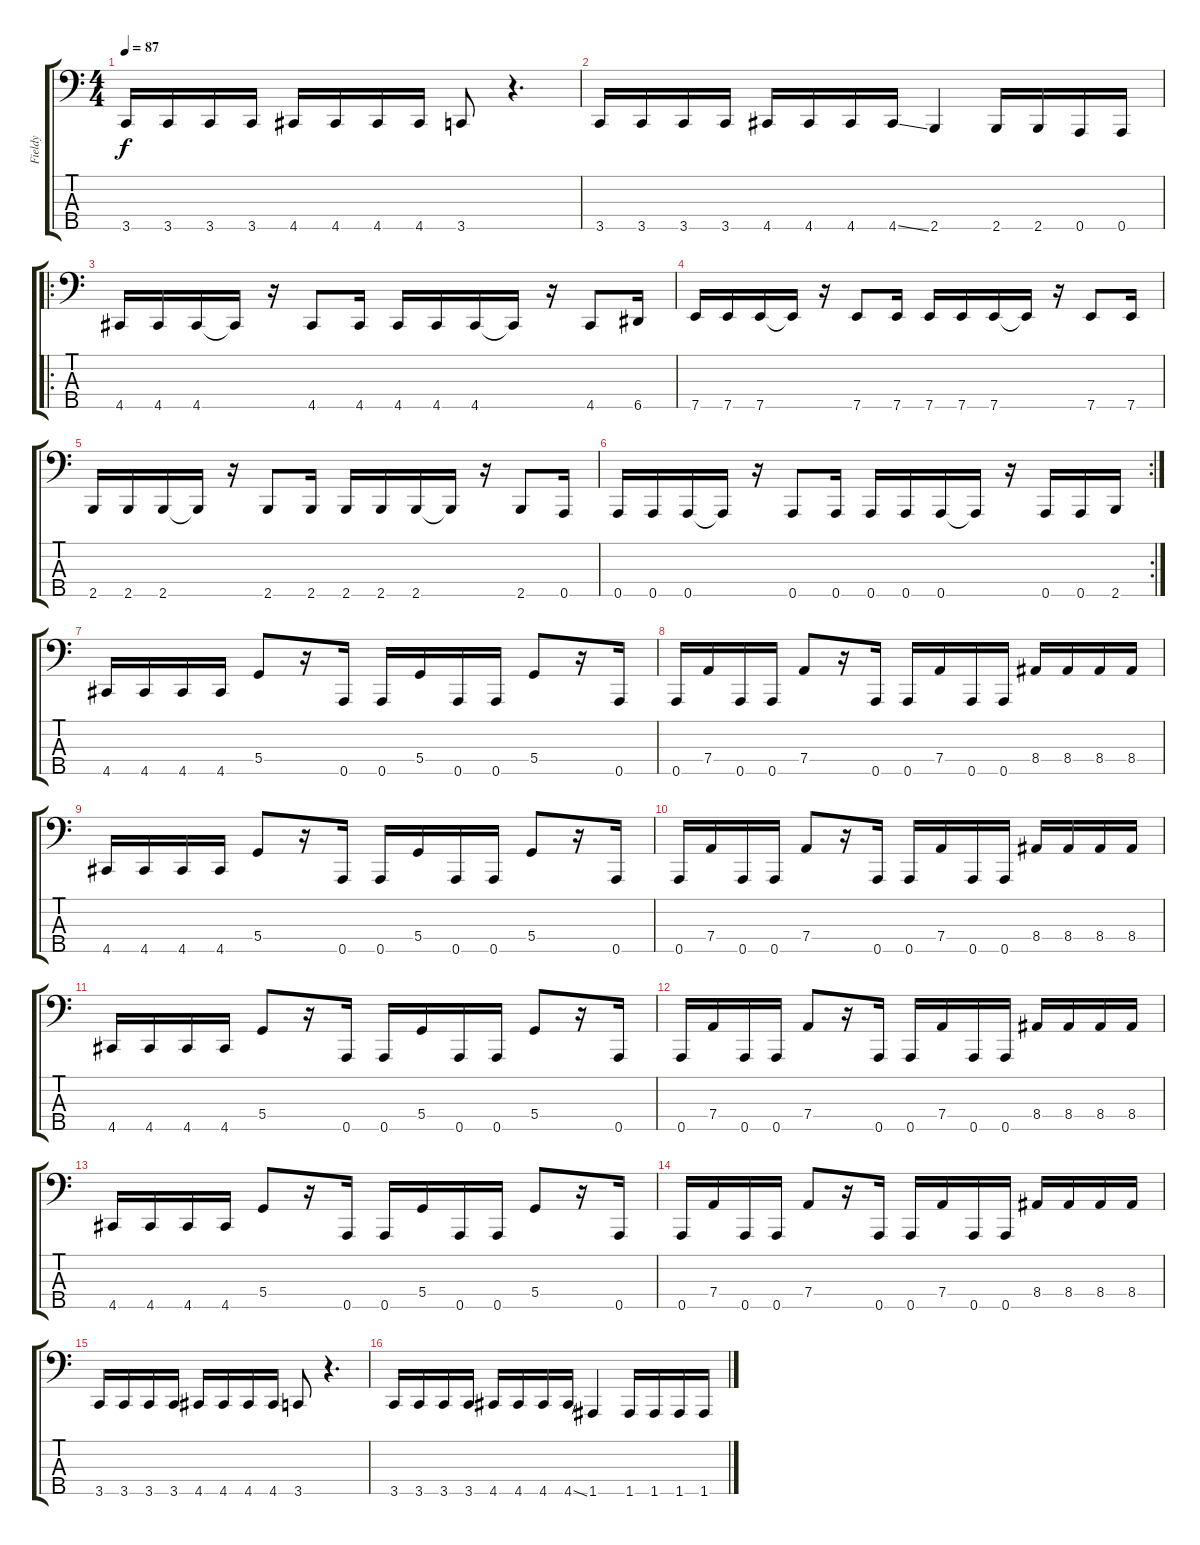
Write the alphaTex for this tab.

\track ("Fieldy" "Fieldy") {instrument slapbass1}
\staff {score tabs}
\tuning (F2 C2 G1 D1 A0) {hide}
\ts (4 4)
\tempo 87
\clef f4
\ks c
3.5.16{dy f} 3.5.16 3.5.16 3.5.16 4.5.16 4.5.16 4.5.16 4.5.16 3.5.8 r.4{d} |
3.5.16 3.5.16 3.5.16 3.5.16 4.5.16 4.5.16 4.5.16 4.5{ss}.16 2.5.4 2.5.16 2.5.16 0.5.16 0.5.16 |
\ro
4.5.16 4.5.16 4.5.16 4.5{t}.16 r.16 4.5.8 4.5.16 4.5.16 4.5.16 4.5.16 4.5{t}.16 r.16 4.5.8 6.5.16 |
7.5.16 7.5.16 7.5.16 7.5{t}.16 r.16 7.5.8 7.5.16 7.5.16 7.5.16 7.5.16 7.5{t}.16 r.16 7.5.8 7.5.16 |
2.5.16 2.5.16 2.5.16 2.5{t}.16 r.16 2.5.8 2.5.16 2.5.16 2.5.16 2.5.16 2.5{t}.16 r.16 2.5.8 0.5.16 |
\rc 2
0.5.16 0.5.16 0.5.16 0.5{t}.16 r.16 0.5.8 0.5.16 0.5.16 0.5.16 0.5.16 0.5{t}.16 r.16 0.5.16 0.5.16 2.5.16 |
4.5.16 4.5.16 4.5.16 4.5.16 5.4.8 r.16 0.5.16 0.5.16 5.4.16 0.5.16 0.5.16 5.4.8 r.16 0.5.16 |
0.5.16 7.4.16 0.5.16 0.5.16 7.4.8 r.16 0.5.16 0.5.16 7.4.16 0.5.16 0.5.16 8.4.16 8.4.16 8.4.16 8.4.16 |
4.5.16 4.5.16 4.5.16 4.5.16 5.4.8 r.16 0.5.16 0.5.16 5.4.16 0.5.16 0.5.16 5.4.8 r.16 0.5.16 |
0.5.16 7.4.16 0.5.16 0.5.16 7.4.8 r.16 0.5.16 0.5.16 7.4.16 0.5.16 0.5.16 8.4.16 8.4.16 8.4.16 8.4.16 |
4.5.16 4.5.16 4.5.16 4.5.16 5.4.8 r.16 0.5.16 0.5.16 5.4.16 0.5.16 0.5.16 5.4.8 r.16 0.5.16 |
0.5.16 7.4.16 0.5.16 0.5.16 7.4.8 r.16 0.5.16 0.5.16 7.4.16 0.5.16 0.5.16 8.4.16 8.4.16 8.4.16 8.4.16 |
4.5.16 4.5.16 4.5.16 4.5.16 5.4.8 r.16 0.5.16 0.5.16 5.4.16 0.5.16 0.5.16 5.4.8 r.16 0.5.16 |
0.5.16 7.4.16 0.5.16 0.5.16 7.4.8 r.16 0.5.16 0.5.16 7.4.16 0.5.16 0.5.16 8.4.16 8.4.16 8.4.16 8.4.16 |
3.5.16 3.5.16 3.5.16 3.5.16 4.5.16 4.5.16 4.5.16 4.5.16 3.5.8 r.4{d} |
3.5.16 3.5.16 3.5.16 3.5.16 4.5.16 4.5.16 4.5.16 4.5{ss}.16 1.5.4 1.5.16 1.5.16 1.5.16 1.5.16
